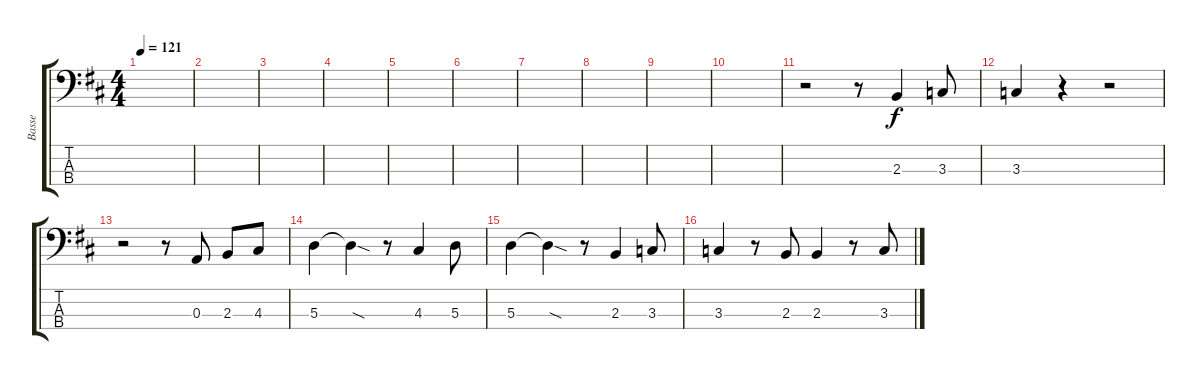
\track ("Basse" "Basse") {instrument electricbassfinger}
\staff {score tabs}
\tuning (G2 D2 A1 E1) {hide}
\ts (4 4)
\tempo 121
\clef f4
\ks d
|
|
|
|
|
|
|
|
|
|
r.2 r.8 2.3.4 3.3.8 |
3.3.4 r.4 r.2 |
r.2 r.8 0.3.8 2.3.8 4.3.8 |
5.3.4 5.3{sod t}.4 r.8 4.3.4 5.3.8 |
5.3.4 5.3{sod t}.4 r.8 2.3.4 3.3.8 |
3.3.4 r.8 2.3.8 2.3.4 r.8 3.3.8
